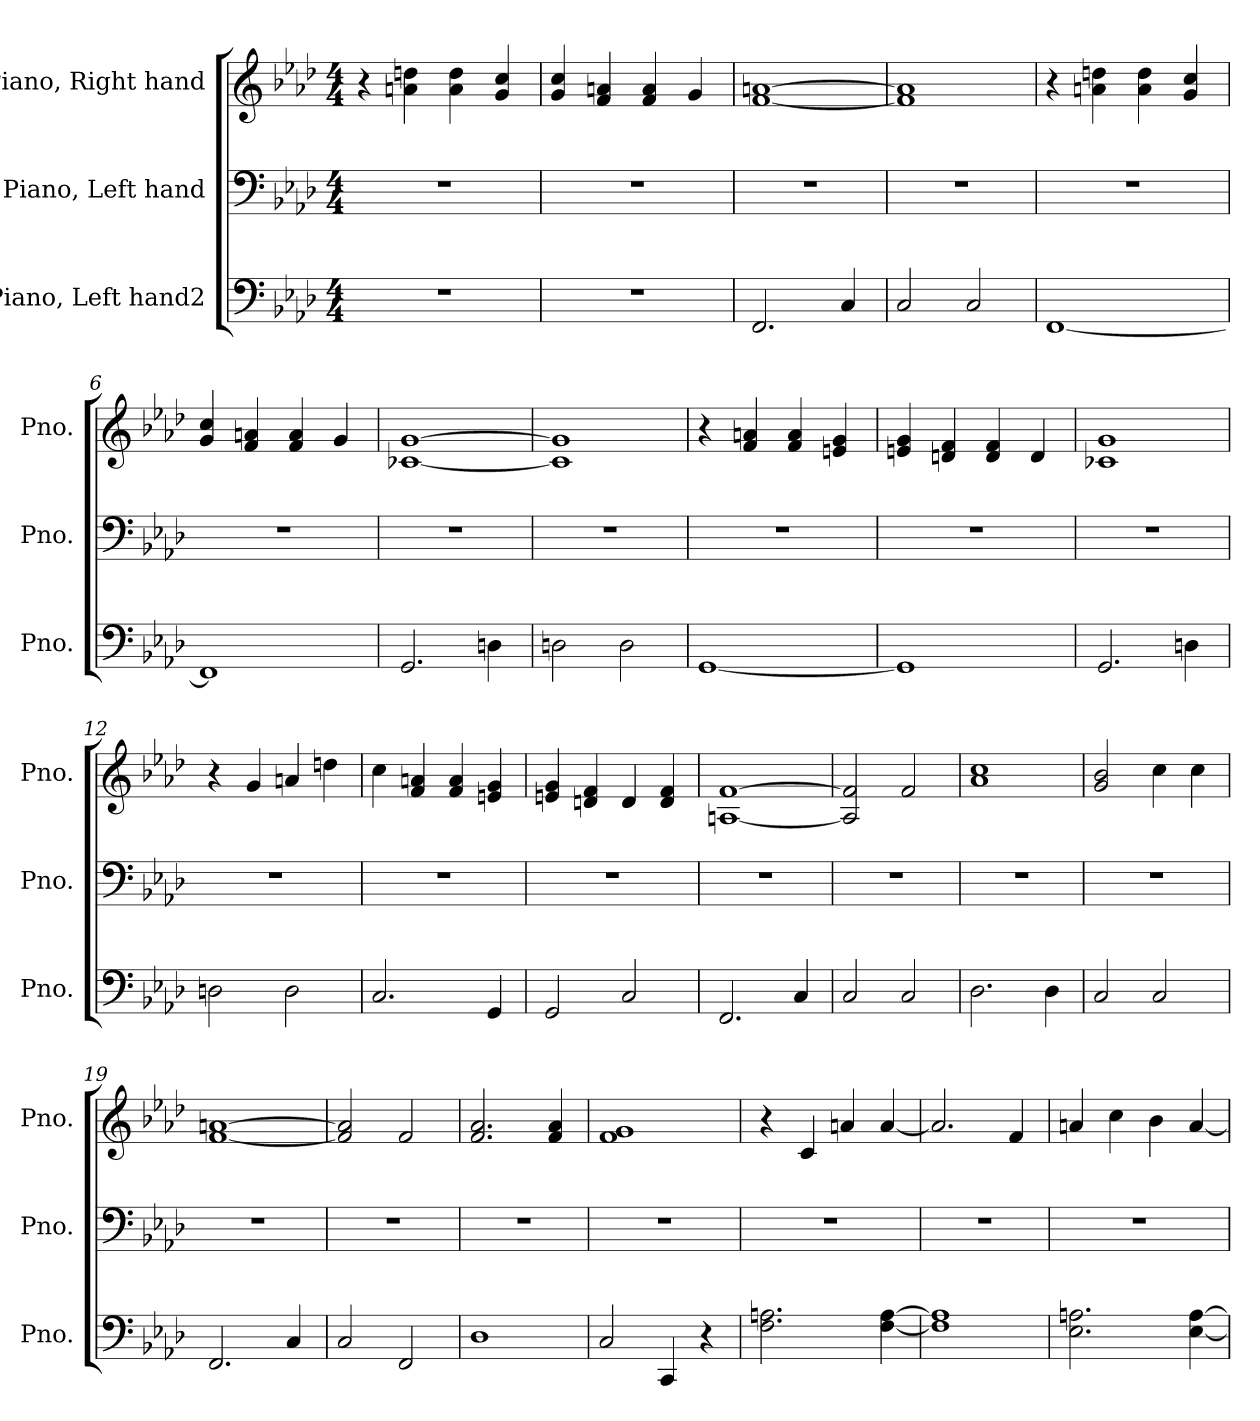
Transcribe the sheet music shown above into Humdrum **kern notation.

**kern	**kern	**kern
*part3	*part2	*part1
*staff3	*staff2	*staff1
*I"Piano, Left hand2	*I"Piano, Left hand	*I"Piano, Right hand
*I'Pno.	*I'Pno.	*I'Pno.
*clefF4	*clefF4	*clefG2
*k[b-e-a-d-]	*k[b-e-a-d-]	*k[b-e-a-d-]
*M4/4	*M4/4	*M4/4
*MM160	*MM160	*MM160
=1	=1	=1
1r	1r	4r
.	.	4an\ 4ddn\
.	.	4a\ 4dd\
.	.	4g/ 4cc/
=2	=2	=2
1r	1r	4g/ 4cc/
.	.	4f/ 4an/
.	.	4f/ 4a/
.	.	4g/
=3	=3	=3
2.FF/	1r	[1f [1an
4C/	.	.
=4	=4	=4
2C/	1r	1f] 1a]
2C/	.	.
=5	=5	=5
[1FF	1r	4r
.	.	4an\ 4ddn\
.	.	4a\ 4dd\
.	.	4g/ 4cc/
=6	=6	=6
1FF]	1r	4g/ 4cc/
.	.	4f/ 4an/
.	.	4f/ 4a/
.	.	4g/
=7	=7	=7
2.GG/	1r	[1c-X [1g
4Dn\	.	.
!!LO:LB:g=z
=8	=8	=8
2Dn\	1r	1c-] 1g]
2D\	.	.
=9	=9	=9
[1GG	1r	4r
.	.	4f/ 4an/
.	.	4f/ 4a/
.	.	4en/ 4g/
=10	=10	=10
1GG]	1r	4en/ 4g/
.	.	4dn/ 4f/
.	.	4d/ 4f/
.	.	4d/
=11	=11	=11
2.GG/	1r	1c-X 1g
4Dn\	.	.
=12	=12	=12
2Dn\	1r	4r
.	.	4g/
2D\	.	4an/
.	.	4ddn\
=13	=13	=13
2.C/	1r	4cc\
.	.	4f/ 4an/
.	.	4f/ 4a/
4GG/	.	4en/ 4g/
=14	=14	=14
2GG/	1r	4en/ 4g/
.	.	4dn/ 4f/
2C/	.	4d/
.	.	4d/ 4f/
=15	=15	=15
2.FF/	1r	[1An [1f
4C/	.	.
!!LO:LB:g=z
=16	=16	=16
2C/	1r	2A/] 2f/]
2C/	.	2f/
=17	=17	=17
2.D-\	1r	1a- 1cc
4D-\	.	.
=18	=18	=18
2C/	1r	2g/ 2b-/
2C/	.	4cc\
.	.	4cc\
=19	=19	=19
2.FF/	1r	[1f [1an
4C/	.	.
=20	=20	=20
2C/	1r	2f/] 2a/]
2FF/	.	2f/
=21	=21	=21
1D-	1r	2.f/ 2.a-/
.	.	4f/ 4a-/
=22	=22	=22
2C/	1r	1f 1g
4CC/	.	.
4r	.	.
=23	=23	=23
2.F\ 2.An\	1r	4r
.	.	4c/
.	.	4an/
[4F\ [4A\	.	[4a/
=24	=24	=24
1F] 1A]	1r	2.a/]
.	.	4f/
=25	=25	=25
2.E-\ 2.An\	1r	4an/
.	.	4cc\
.	.	4b-\
[4E-\ [4A\	.	[4a/
=	=	=
*-	*-	*-
